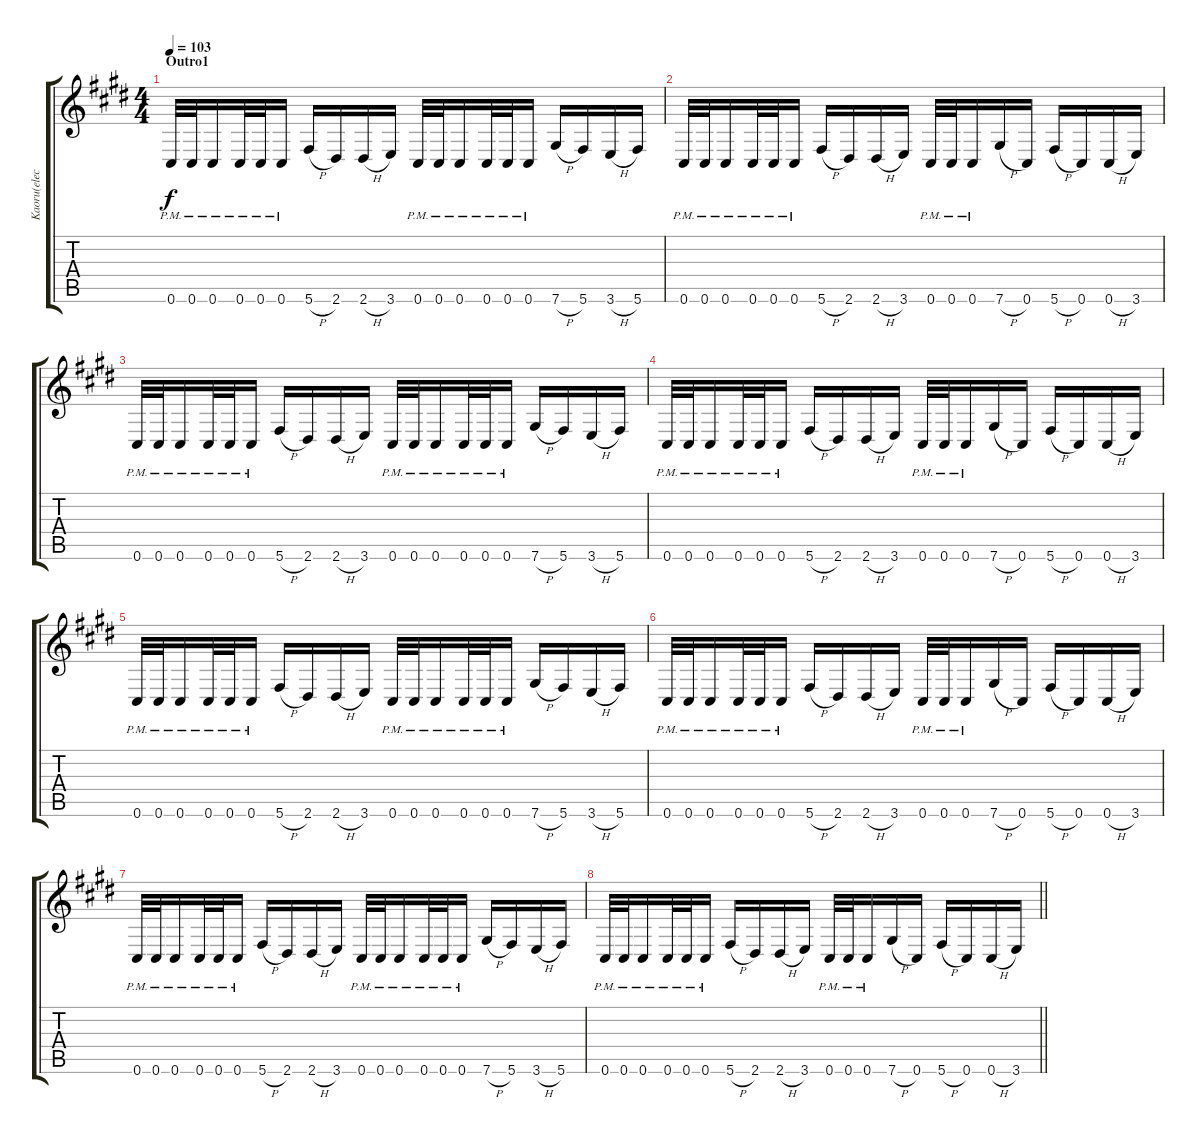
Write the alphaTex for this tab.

\track ("Kaoru(elec)" "Kaoru(elec") {instrument distortionguitar}
\staff {score tabs}
\tuning (Eb4 Bb3 Gb3 Db3 Ab2 Db2) {hide}
\ts (4 4)
\section ("" "Outro1")
\tempo 103
\clef g2
\ks c#minor
0.6{pm}.32{dy f} 0.6{pm}.32 0.6{pm}.16 0.6{pm}.32 0.6{pm}.32 0.6{pm}.16 5.6{h}.16 2.6.16 2.6{h}.16 3.6.16 0.6{pm}.32 0.6{pm}.32 0.6{pm}.16 0.6{pm}.32 0.6{pm}.32 0.6{pm}.16 7.6{h}.16 5.6.16 3.6{h}.16 5.6.16 |
0.6{pm}.32 0.6{pm}.32 0.6{pm}.16 0.6{pm}.32 0.6{pm}.32 0.6{pm}.16 5.6{h}.16 2.6.16 2.6{h}.16 3.6.16 0.6{pm}.32 0.6{pm}.32 0.6{pm}.16 7.6{h}.16 0.6.16 5.6{h}.16 0.6.16 0.6{h}.16 3.6.16 |
0.6{pm}.32 0.6{pm}.32 0.6{pm}.16 0.6{pm}.32 0.6{pm}.32 0.6{pm}.16 5.6{h}.16 2.6.16 2.6{h}.16 3.6.16 0.6{pm}.32 0.6{pm}.32 0.6{pm}.16 0.6{pm}.32 0.6{pm}.32 0.6{pm}.16 7.6{h}.16 5.6.16 3.6{h}.16 5.6.16 |
0.6{pm}.32 0.6{pm}.32 0.6{pm}.16 0.6{pm}.32 0.6{pm}.32 0.6{pm}.16 5.6{h}.16 2.6.16 2.6{h}.16 3.6.16 0.6{pm}.32 0.6{pm}.32 0.6{pm}.16 7.6{h}.16 0.6.16 5.6{h}.16 0.6.16 0.6{h}.16 3.6.16 |
0.6{pm}.32 0.6{pm}.32 0.6{pm}.16 0.6{pm}.32 0.6{pm}.32 0.6{pm}.16 5.6{h}.16 2.6.16 2.6{h}.16 3.6.16 0.6{pm}.32 0.6{pm}.32 0.6{pm}.16 0.6{pm}.32 0.6{pm}.32 0.6{pm}.16 7.6{h}.16 5.6.16 3.6{h}.16 5.6.16 |
0.6{pm}.32 0.6{pm}.32 0.6{pm}.16 0.6{pm}.32 0.6{pm}.32 0.6{pm}.16 5.6{h}.16 2.6.16 2.6{h}.16 3.6.16 0.6{pm}.32 0.6{pm}.32 0.6{pm}.16 7.6{h}.16 0.6.16 5.6{h}.16 0.6.16 0.6{h}.16 3.6.16 |
0.6{pm}.32 0.6{pm}.32 0.6{pm}.16 0.6{pm}.32 0.6{pm}.32 0.6{pm}.16 5.6{h}.16 2.6.16 2.6{h}.16 3.6.16 0.6{pm}.32 0.6{pm}.32 0.6{pm}.16 0.6{pm}.32 0.6{pm}.32 0.6{pm}.16 7.6{h}.16 5.6.16 3.6{h}.16 5.6.16 |
\barLineRight lightlight
0.6{pm}.32 0.6{pm}.32 0.6{pm}.16 0.6{pm}.32 0.6{pm}.32 0.6{pm}.16 5.6{h}.16 2.6.16 2.6{h}.16 3.6.16 0.6{pm}.32 0.6{pm}.32 0.6{pm}.16 7.6{h}.16 0.6.16 5.6{h}.16 0.6.16 0.6{h}.16 3.6.16
